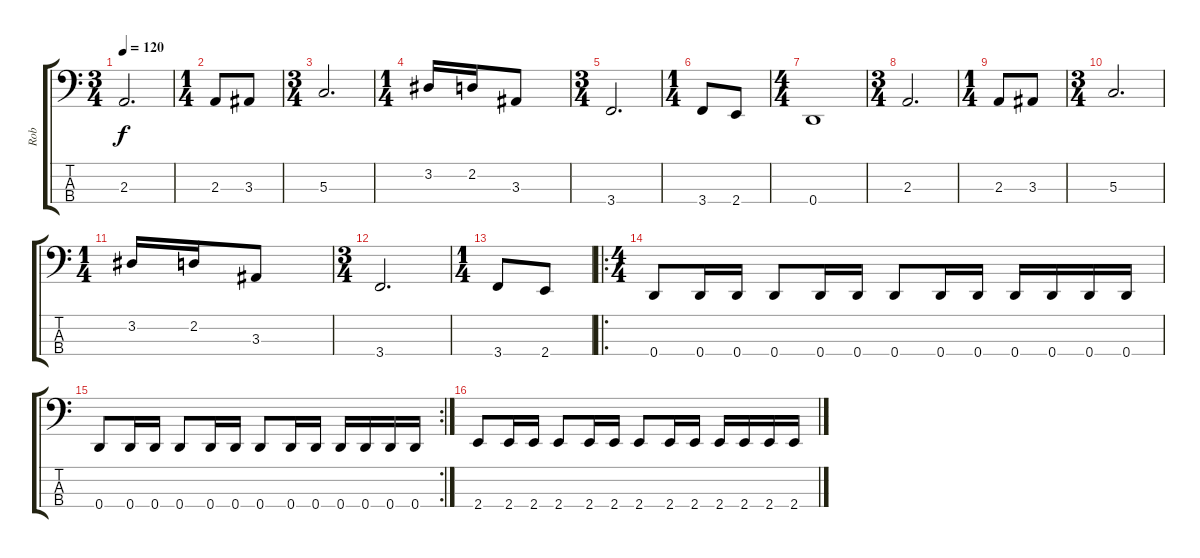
\track ("Rob" "Rob") {instrument electricbassfinger}
\staff {score tabs}
\tuning (F2 C2 G1 D1) {hide}
\ts (3 4)
\tempo 120
\clef f4
\ks c
2.3.2{d dy f instrument electricbassfinger} |
\ts (1 4)
2.3.8 3.3.8 |
\ts (3 4)
5.3.2{d} |
\ts (1 4)
3.2.16 2.2.16 3.3.8 |
\ts (3 4)
3.4.2{d} |
\ts (1 4)
3.4.8 2.4.8 |
\ts (4 4)
0.4.1 |
\ts (3 4)
2.3.2{d} |
\ts (1 4)
2.3.8 3.3.8 |
\ts (3 4)
5.3.2{d} |
\ts (1 4)
3.2.16 2.2.16 3.3.8 |
\ts (3 4)
3.4.2{d} |
\ts (1 4)
3.4.8 2.4.8 |
\ro
\ts (4 4)
0.4.8 0.4.16 0.4.16 0.4.8 0.4.16 0.4.16 0.4.8 0.4.16 0.4.16 0.4.16 0.4.16 0.4.16 0.4.16 |
\rc 2
0.4.8 0.4.16 0.4.16 0.4.8 0.4.16 0.4.16 0.4.8 0.4.16 0.4.16 0.4.16 0.4.16 0.4.16 0.4.16 |
2.4.8 2.4.16 2.4.16 2.4.8 2.4.16 2.4.16 2.4.8 2.4.16 2.4.16 2.4.16 2.4.16 2.4.16 2.4.16
